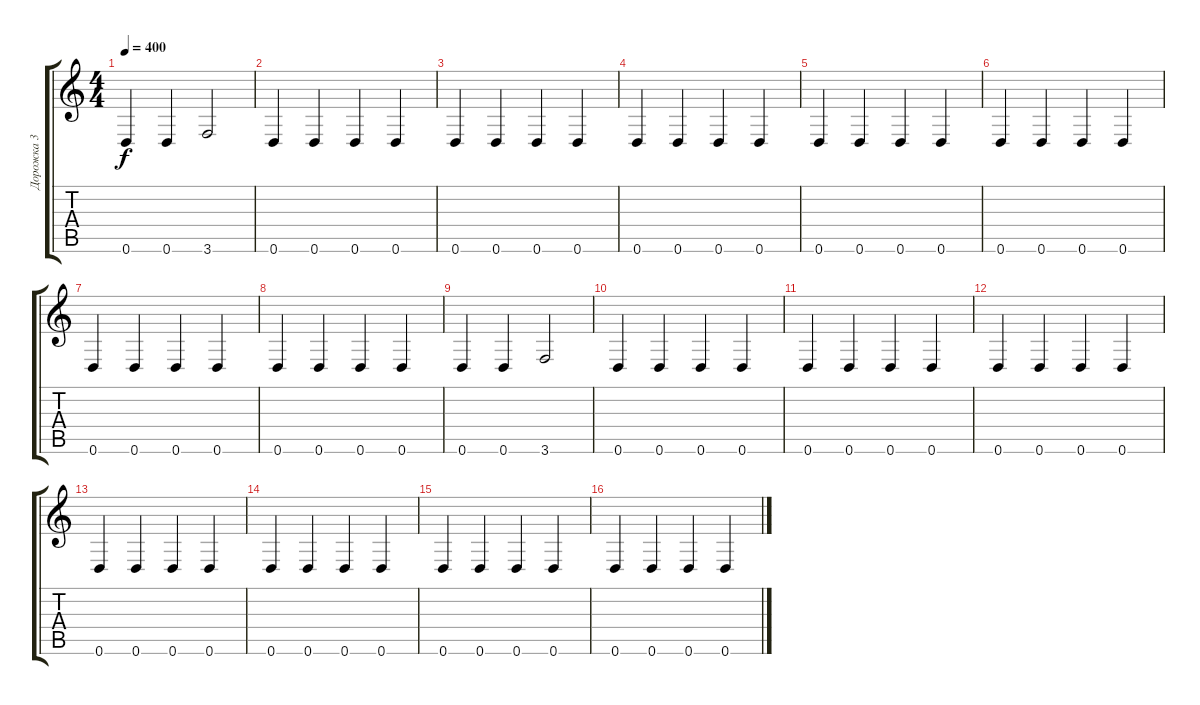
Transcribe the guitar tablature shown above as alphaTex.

\track ("Дорожка 3" "Дорожка 3") {instrument electricbassfinger}
\staff {score tabs}
\tuning (D4 A3 F3 C3 G2 D2) {hide}
\ts (4 4)
\tempo 400
\clef g2
\ks c
0.6.4{dy f} 0.6.4 3.6.2 |
0.6.4 0.6.4 0.6.4 0.6.4 |
0.6.4 0.6.4 0.6.4 0.6.4 |
0.6.4 0.6.4 0.6.4 0.6.4 |
0.6.4 0.6.4 0.6.4 0.6.4 |
0.6.4 0.6.4 0.6.4 0.6.4 |
0.6.4 0.6.4 0.6.4 0.6.4 |
0.6.4 0.6.4 0.6.4 0.6.4 |
0.6.4 0.6.4 3.6.2 |
0.6.4 0.6.4 0.6.4 0.6.4 |
0.6.4 0.6.4 0.6.4 0.6.4 |
0.6.4 0.6.4 0.6.4 0.6.4 |
0.6.4 0.6.4 0.6.4 0.6.4 |
0.6.4 0.6.4 0.6.4 0.6.4 |
0.6.4 0.6.4 0.6.4 0.6.4 |
0.6.4 0.6.4 0.6.4 0.6.4
